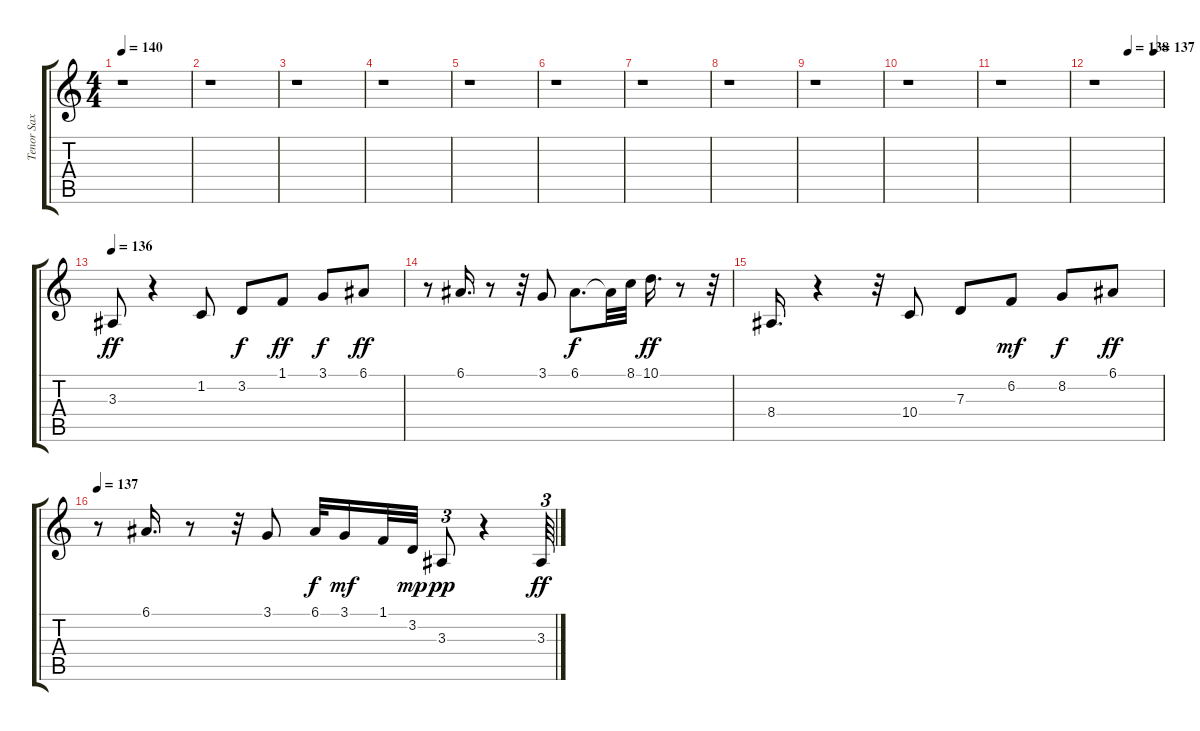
\track ("Tenor Sax           " "Tenor Sax ") {instrument tenorsax}
\staff {score tabs}
\tuning (E4 B3 G3 D3 A2 E2) {hide}
\ts (4 4)
\tempo 140
\clef g2
\ks c
r.1{dy f} |
r.1 |
r.1 |
r.1 |
r.1 |
r.1 |
r.1 |
r.1 |
r.1 |
r.1 |
r.1 |
\tempo (138 0.5)
\tempo (137 0.875)
r.1 |
\tempo 136
3.3.8{dy ff} r.4 1.2.8 3.2.8{dy f} 1.1.8{dy ff} 3.1.8{dy f} 6.1.8{dy ff} |
r.8 6.1.16{d} r.8 r.32 3.1.8 6.1.8{d dy f} 6.1{t}.32 8.1.32 10.1.16{d dy ff} r.8 r.32 |
8.4.16{d} r.4 r.32 10.4.8 7.3.8 6.2.8{dy mf} 8.2.8{dy f} 6.1.8{dy ff} |
\tempo 137
r.8 6.1.16{d} r.8 r.32 3.1.8 6.1.32{dy f} 3.1.16{dy mf} 1.1.32 3.2.32{dy mp} 3.3.8{tu (3 2) dy pp} r.4 3.3.64{tu (3 2) dy ff}
